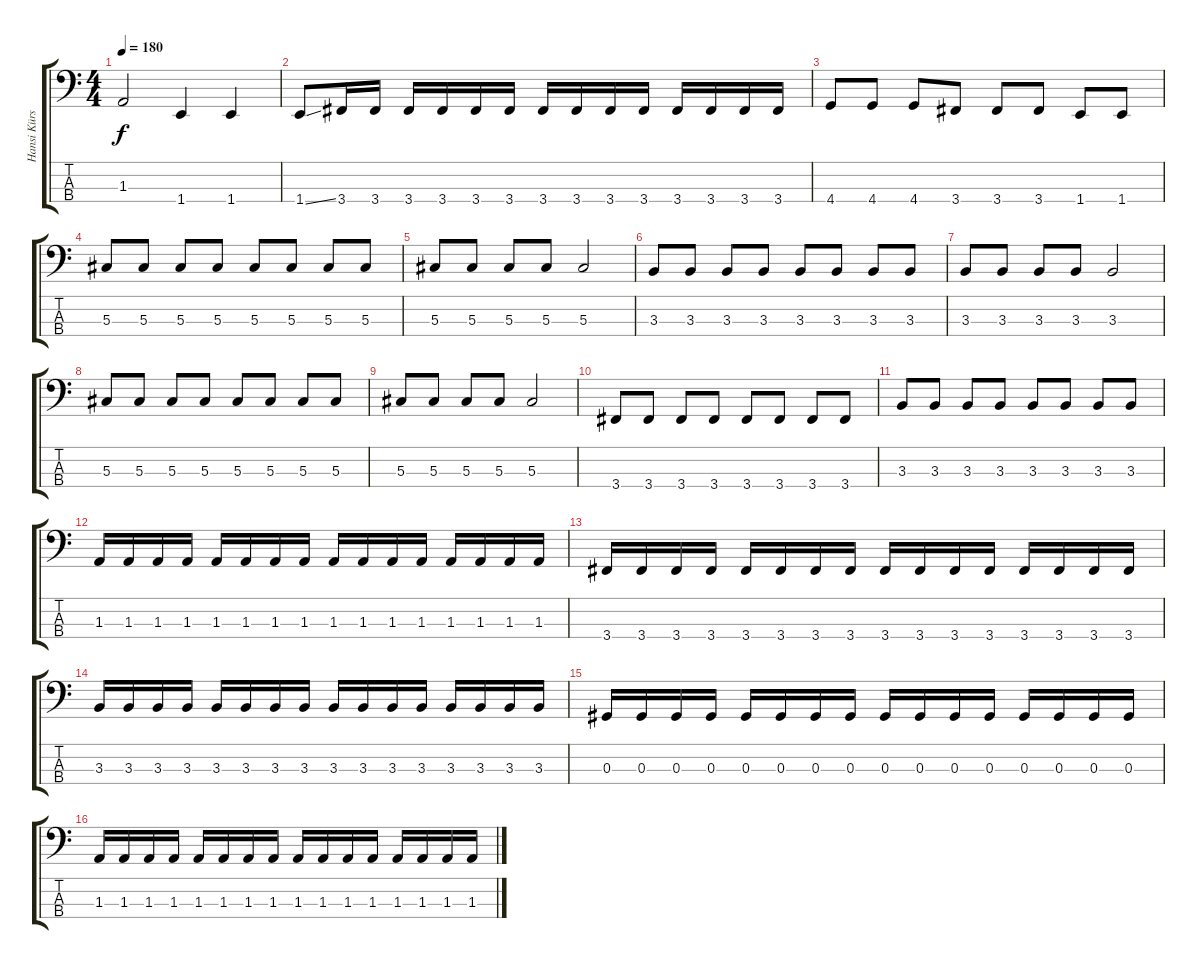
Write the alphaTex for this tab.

\track ("Hansi Kürsch" "Hansi Kürs") {instrument electricbasspick}
\staff {score tabs}
\tuning (Gb2 Db2 Ab1 Eb1) {hide}
\ts (4 4)
\tempo 180
\clef f4
\ks c
1.3.2{dy f} 1.4.4 1.4.4 |
1.4{ss}.8 3.4.16 3.4.16 3.4.16 3.4.16 3.4.16 3.4.16 3.4.16 3.4.16 3.4.16 3.4.16 3.4.16 3.4.16 3.4.16 3.4.16 |
4.4.8 4.4.8 4.4.8 3.4.8 3.4.8 3.4.8 1.4.8 1.4.8 |
5.3.8 5.3.8 5.3.8 5.3.8 5.3.8 5.3.8 5.3.8 5.3.8 |
5.3.8 5.3.8 5.3.8 5.3.8 5.3.2 |
3.3.8 3.3.8 3.3.8 3.3.8 3.3.8 3.3.8 3.3.8 3.3.8 |
3.3.8 3.3.8 3.3.8 3.3.8 3.3.2 |
5.3.8 5.3.8 5.3.8 5.3.8 5.3.8 5.3.8 5.3.8 5.3.8 |
5.3.8 5.3.8 5.3.8 5.3.8 5.3.2 |
3.4.8 3.4.8 3.4.8 3.4.8 3.4.8 3.4.8 3.4.8 3.4.8 |
3.3.8 3.3.8 3.3.8 3.3.8 3.3.8 3.3.8 3.3.8 3.3.8 |
1.3.16 1.3.16 1.3.16 1.3.16 1.3.16 1.3.16 1.3.16 1.3.16 1.3.16 1.3.16 1.3.16 1.3.16 1.3.16 1.3.16 1.3.16 1.3.16 |
3.4.16 3.4.16 3.4.16 3.4.16 3.4.16 3.4.16 3.4.16 3.4.16 3.4.16 3.4.16 3.4.16 3.4.16 3.4.16 3.4.16 3.4.16 3.4.16 |
3.3.16 3.3.16 3.3.16 3.3.16 3.3.16 3.3.16 3.3.16 3.3.16 3.3.16 3.3.16 3.3.16 3.3.16 3.3.16 3.3.16 3.3.16 3.3.16 |
0.3.16 0.3.16 0.3.16 0.3.16 0.3.16 0.3.16 0.3.16 0.3.16 0.3.16 0.3.16 0.3.16 0.3.16 0.3.16 0.3.16 0.3.16 0.3.16 |
1.3.16 1.3.16 1.3.16 1.3.16 1.3.16 1.3.16 1.3.16 1.3.16 1.3.16 1.3.16 1.3.16 1.3.16 1.3.16 1.3.16 1.3.16 1.3.16
